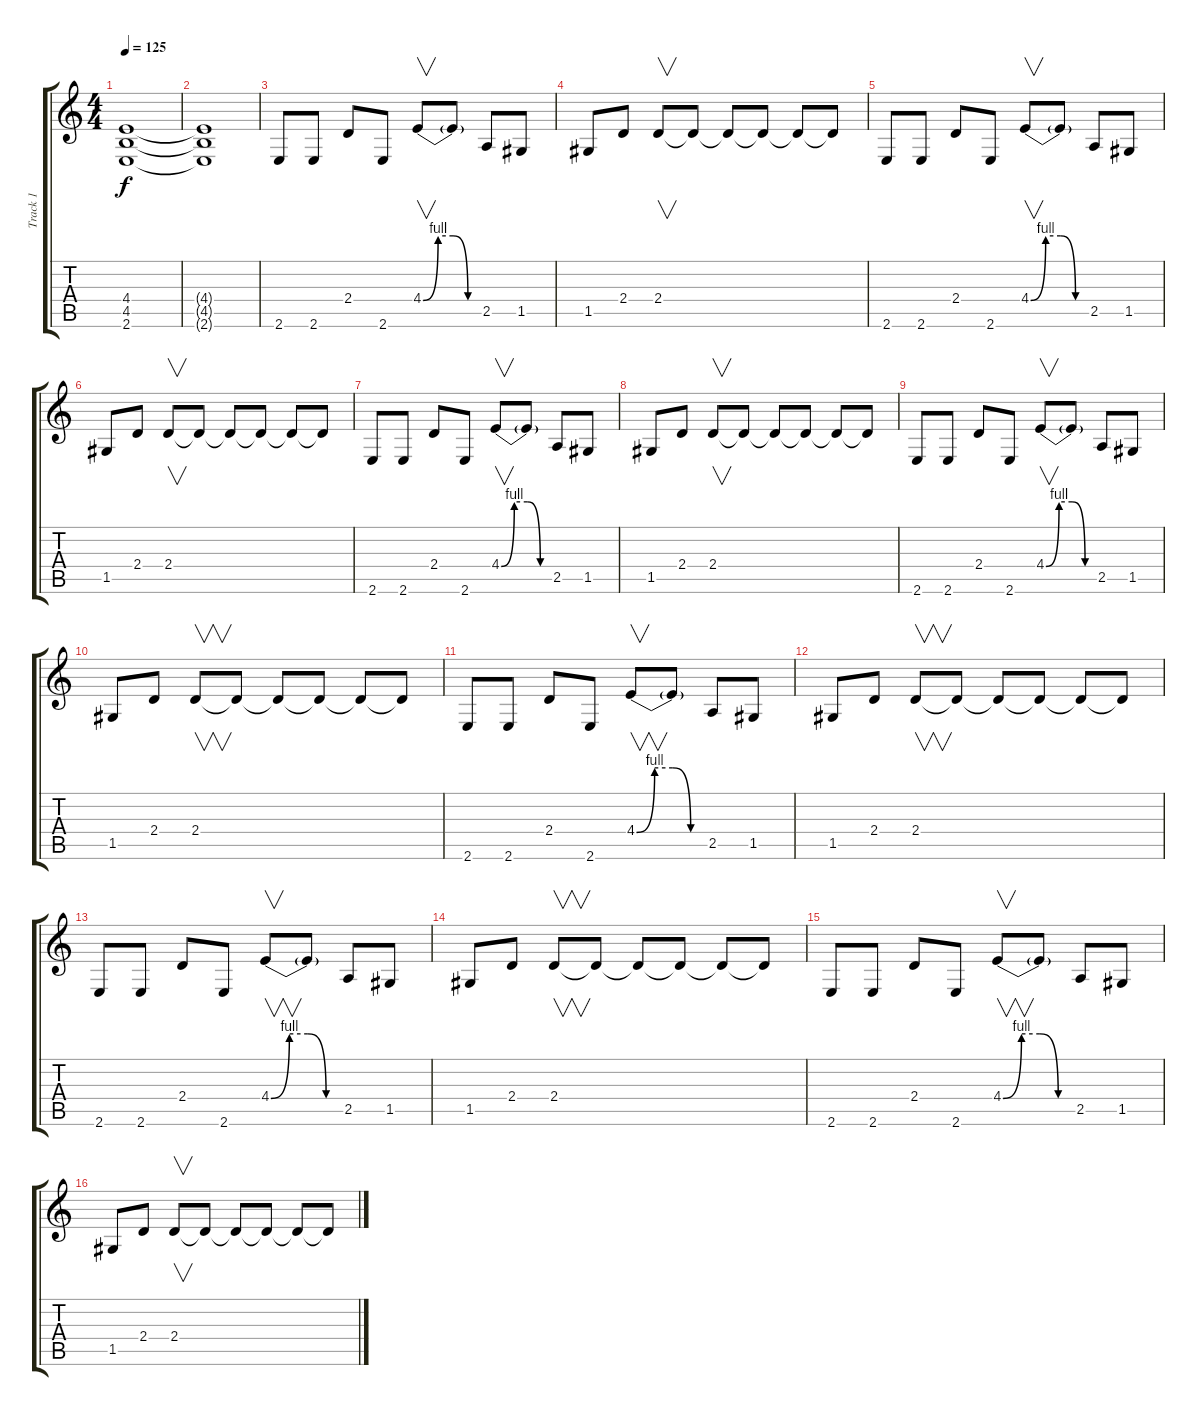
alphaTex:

\track ("Track 1" "Track 1") {instrument distortionguitar}
\staff {score tabs}
\tuning (D4 A3 F3 C3 G2 D2) {hide}
\ts (4 4)
\tempo 125
\clef g2
\ks c
(4.4{t} 4.5{t} 2.6{t}).1{dy f} |
(4.4{t} 4.5{t} 2.6{t}).1 |
2.6.8 2.6.8 2.4.8 2.6.8 4.4{be (custom 0 0 15 4 30 4 45 0 60 0)}.8{v} 4.4{t}.8 2.5.8 1.5.8 |
1.5.8 2.4.8 2.4.8{v} 2.4{t}.8 2.4{t}.8 2.4{t}.8 2.4{t}.8 2.4{t}.8 |
2.6.8 2.6.8 2.4.8 2.6.8 4.4{be (custom 0 0 15 4 30 4 45 0 60 0)}.8{v} 4.4{t}.8 2.5.8 1.5.8 |
1.5.8 2.4.8 2.4.8{v} 2.4{t}.8 2.4{t}.8 2.4{t}.8 2.4{t}.8 2.4{t}.8 |
2.6.8 2.6.8 2.4.8 2.6.8 4.4{be (custom 0 0 15 4 30 4 45 0 60 0)}.8{v} 4.4{t}.8 2.5.8 1.5.8 |
1.5.8 2.4.8 2.4.8{v} 2.4{t}.8 2.4{t}.8 2.4{t}.8 2.4{t}.8 2.4{t}.8 |
2.6.8 2.6.8 2.4.8 2.6.8 4.4{be (custom 0 0 15 4 30 4 45 0 60 0)}.8{v} 4.4{t}.8 2.5.8 1.5.8 |
1.5.8 2.4.8 2.4.8{v} 2.4{t}.8 2.4{t}.8 2.4{t}.8 2.4{t}.8 2.4{t}.8 |
2.6.8 2.6.8 2.4.8 2.6.8 4.4{be (custom 0 0 15 4 30 4 45 0 60 0)}.8{v} 4.4{t}.8 2.5.8 1.5.8 |
1.5.8 2.4.8 2.4.8{v} 2.4{t}.8 2.4{t}.8 2.4{t}.8 2.4{t}.8 2.4{t}.8 |
2.6.8 2.6.8 2.4.8 2.6.8 4.4{be (custom 0 0 15 4 30 4 45 0 60 0)}.8{v} 4.4{t}.8 2.5.8 1.5.8 |
1.5.8 2.4.8 2.4.8{v} 2.4{t}.8 2.4{t}.8 2.4{t}.8 2.4{t}.8 2.4{t}.8 |
2.6.8 2.6.8 2.4.8 2.6.8 4.4{be (custom 0 0 15 4 30 4 45 0 60 0)}.8{v} 4.4{t}.8 2.5.8 1.5.8 |
1.5.8 2.4.8 2.4.8{v} 2.4{t}.8 2.4{t}.8 2.4{t}.8 2.4{t}.8 2.4{t}.8
